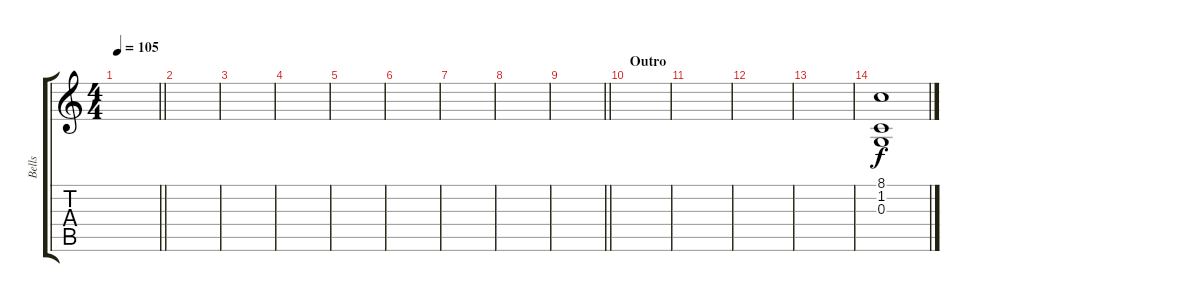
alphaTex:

\track ("Bells" "Bells") {instrument tubularbells}
\staff {score tabs}
\tuning (E4 B3 G3 D3 A2 E2) {hide}
\ts (4 4)
\tempo 105
\clef g2
\barLineRight lightlight
\ks c
|
|
|
|
|
|
|
|
\barLineRight lightlight
|
\section ("" "Outro")
|
|
|
|
(8.1 1.2 0.3).1
